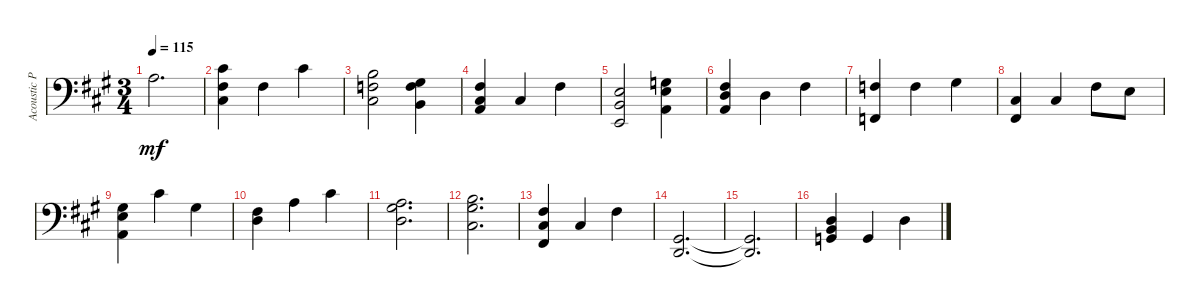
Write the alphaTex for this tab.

\track ("Acoustic Piano (Staff 2)" "Acoustic P") {instrument acousticgrandpiano}
\staff {score}
\tuning (E4 B3 G3 D3 A2 E2 B1) {hide}
\ts (3 4)
\tempo 115
\clef f4
\ks a
2.3.2{d dy mf} |
(2.2 4.4 4.5).4 4.4.4 2.2.4 |
(0.2 3.4 4.5).2 (1.3 3.4 2.5).4 |
(4.4 4.5 5.6).4 4.5.4 4.4.4 |
(2.4 2.5 0.6).2 (0.3 2.4 0.5).4 |
(4.4 0.5 10.6).4 0.4.4 4.4.4 |
(3.4 1.6).4 3.4.4 1.3.4 |
(4.5 2.6).4 4.5.4 4.4.8 2.4.8 |
(1.3 2.4 0.5).4 2.2.4 1.3.4 |
(4.4 5.5).4 2.3.4 2.2.4 |
(2.3 6.4 5.5).2{d} |
(0.2 1.3 4.5).2{d} |
(4.4 4.5 2.6).4 4.5.4 4.4.4 |
(4.6 3.7).2{d} |
(4.6{t} 3.7{t}).2{d} |
(0.4 2.5 3.6).4 3.6.4 0.4.4
